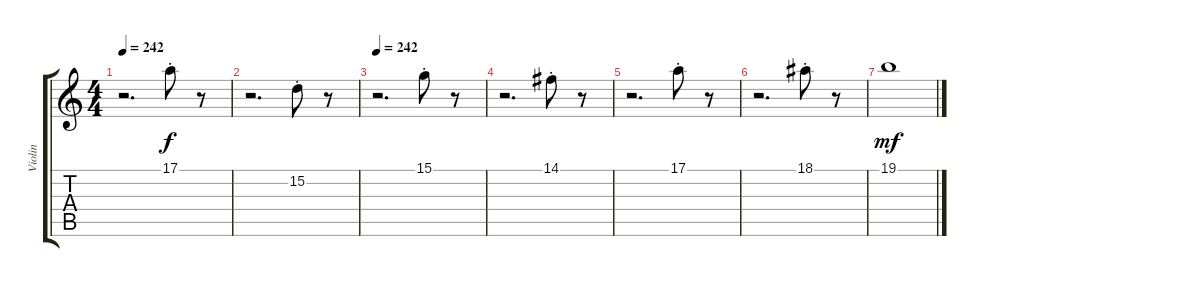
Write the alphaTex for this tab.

\track ("Violin" "Violin") {instrument pizzicatostrings}
\staff {score tabs}
\tuning (E4 B3 G3 D3 A2 E2) {hide}
\ts (4 4)
\tempo 242
\clef g2
\ks c
r.2{d dy f} 17.1{st}.8 r.8 |
r.2{d} 15.2{st}.8 r.8 |
\tempo 242
r.2{d} 15.1{st}.8 r.8 |
r.2{d} 14.1{st}.8 r.8 |
r.2{d} 17.1{st}.8 r.8 |
r.2{d} 18.1{st}.8 r.8 |
19.1.1{dy mf}
